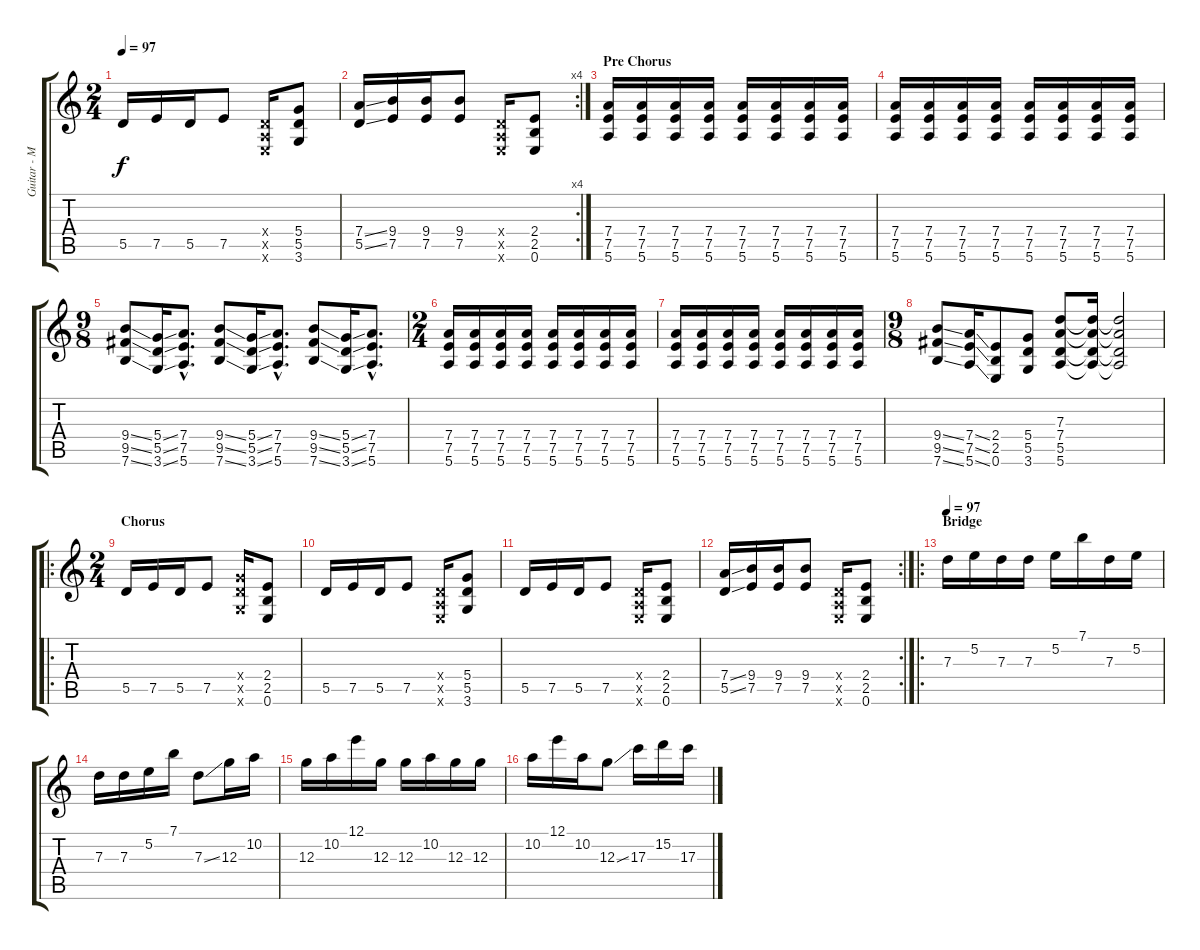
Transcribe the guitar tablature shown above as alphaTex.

\track ("Guitar - Mike Einziger" "Guitar - M") {instrument overdrivenguitar}
\staff {score tabs}
\tuning (E4 B3 G3 D3 A2 E2) {hide}
\ts (2 4)
\tempo 97
\clef g2
\ks c
5.5.16{dy f} 7.5.16 5.5.16 7.5.8 (0.4{x} 0.5{x} 0.6{x}).16 (5.4 5.5 3.6).8 |
\rc 4
(7.4{ss} 5.5{ss}).16 (9.4 7.5).16 (9.4 7.5).16 (9.4 7.5).8 (0.4{x} 0.5{x} 0.6{x}).16 (2.4 2.5 0.6).8 |
\section ("" "Pre Chorus")
(7.4 7.5 5.6).16{volume 16} (7.4 7.5 5.6).16 (7.4 7.5 5.6).16 (7.4 7.5 5.6).16 (7.4 7.5 5.6).16 (7.4 7.5 5.6).16 (7.4 7.5 5.6).16 (7.4 7.5 5.6).16 |
(7.4 7.5 5.6).16 (7.4 7.5 5.6).16 (7.4 7.5 5.6).16 (7.4 7.5 5.6).16 (7.4 7.5 5.6).16 (7.4 7.5 5.6).16 (7.4 7.5 5.6).16 (7.4 7.5 5.6).16 |
\ts (9 8)
(9.4{ss} 9.5{ss} 7.6{ss}).8 (5.4{ss} 5.5{ss} 3.6{ss}).16 (7.4{hac} 7.5{hac} 5.6{hac}).8{d} (9.4{ss} 9.5{ss} 7.6{ss}).8 (5.4{ss} 5.5{ss} 3.6{ss}).16 (7.4{hac} 7.5{hac} 5.6{hac}).8{d} (9.4{ss} 9.5{ss} 7.6{ss}).8 (5.4{ss} 5.5{ss} 3.6{ss}).16 (7.4{hac} 7.5{hac} 5.6{hac}).8{d} |
\ts (2 4)
(7.4 7.5 5.6).16 (7.4 7.5 5.6).16 (7.4 7.5 5.6).16 (7.4 7.5 5.6).16 (7.4 7.5 5.6).16 (7.4 7.5 5.6).16 (7.4 7.5 5.6).16 (7.4 7.5 5.6).16 |
(7.4 7.5 5.6).16 (7.4 7.5 5.6).16 (7.4 7.5 5.6).16 (7.4 7.5 5.6).16 (7.4 7.5 5.6).16 (7.4 7.5 5.6).16 (7.4 7.5 5.6).16 (7.4 7.5 5.6).16 |
\ts (9 8)
(9.4{ss} 9.5{ss} 7.6{ss}).8 (7.4{ss} 7.5{ss} 5.6{ss}).16 (2.4 2.5 0.6).8 (5.4 5.5 3.6).8 (7.3 7.4 5.5 5.6).8 (7.3{t} 7.4{t} 5.5{t} 5.6{t}).16 (7.3{t} 7.4{t} 5.5{t} 5.6{t}).2 |
\ro
\ts (2 4)
\section ("" "Chorus")
5.5.16{volume 16 instrument distortionguitar} 7.5.16 5.5.16 7.5.8 (5.4{x} 5.5{x} 3.6{x}).16 (2.4 2.5 0.6).8 |
5.5.16 7.5.16 5.5.16 7.5.8 (0.4{x} 0.5{x} 0.6{x}).16 (5.4 5.5 3.6).8 |
5.5.16 7.5.16 5.5.16 7.5.8 (0.4{x} 0.5{x} 0.6{x}).16 (2.4 2.5 0.6).8 |
\rc 2
(7.4{ss} 5.5{ss}).16 (9.4 7.5).16 (9.4 7.5).16 (9.4 7.5).8 (0.4{x} 0.5{x} 0.6{x}).16 (2.4 2.5 0.6).8 |
\ro
\section ("" "Bridge")
\tempo 97
7.3.16 5.2.16 7.3.16 7.3.16 5.2.16 7.1.16 7.3.16 5.2.16 |
7.3.16 7.3.16 5.2.16 7.1.16 7.3{ss}.8 12.3.16 10.2.16 |
12.3.16 10.2.16 12.1.16 12.3.16 12.3.16 10.2.16 12.3.16 12.3.16 |
10.2.16 12.1.16 10.2.16 12.3{ss}.8 17.3.16 15.2.16 17.3.16
